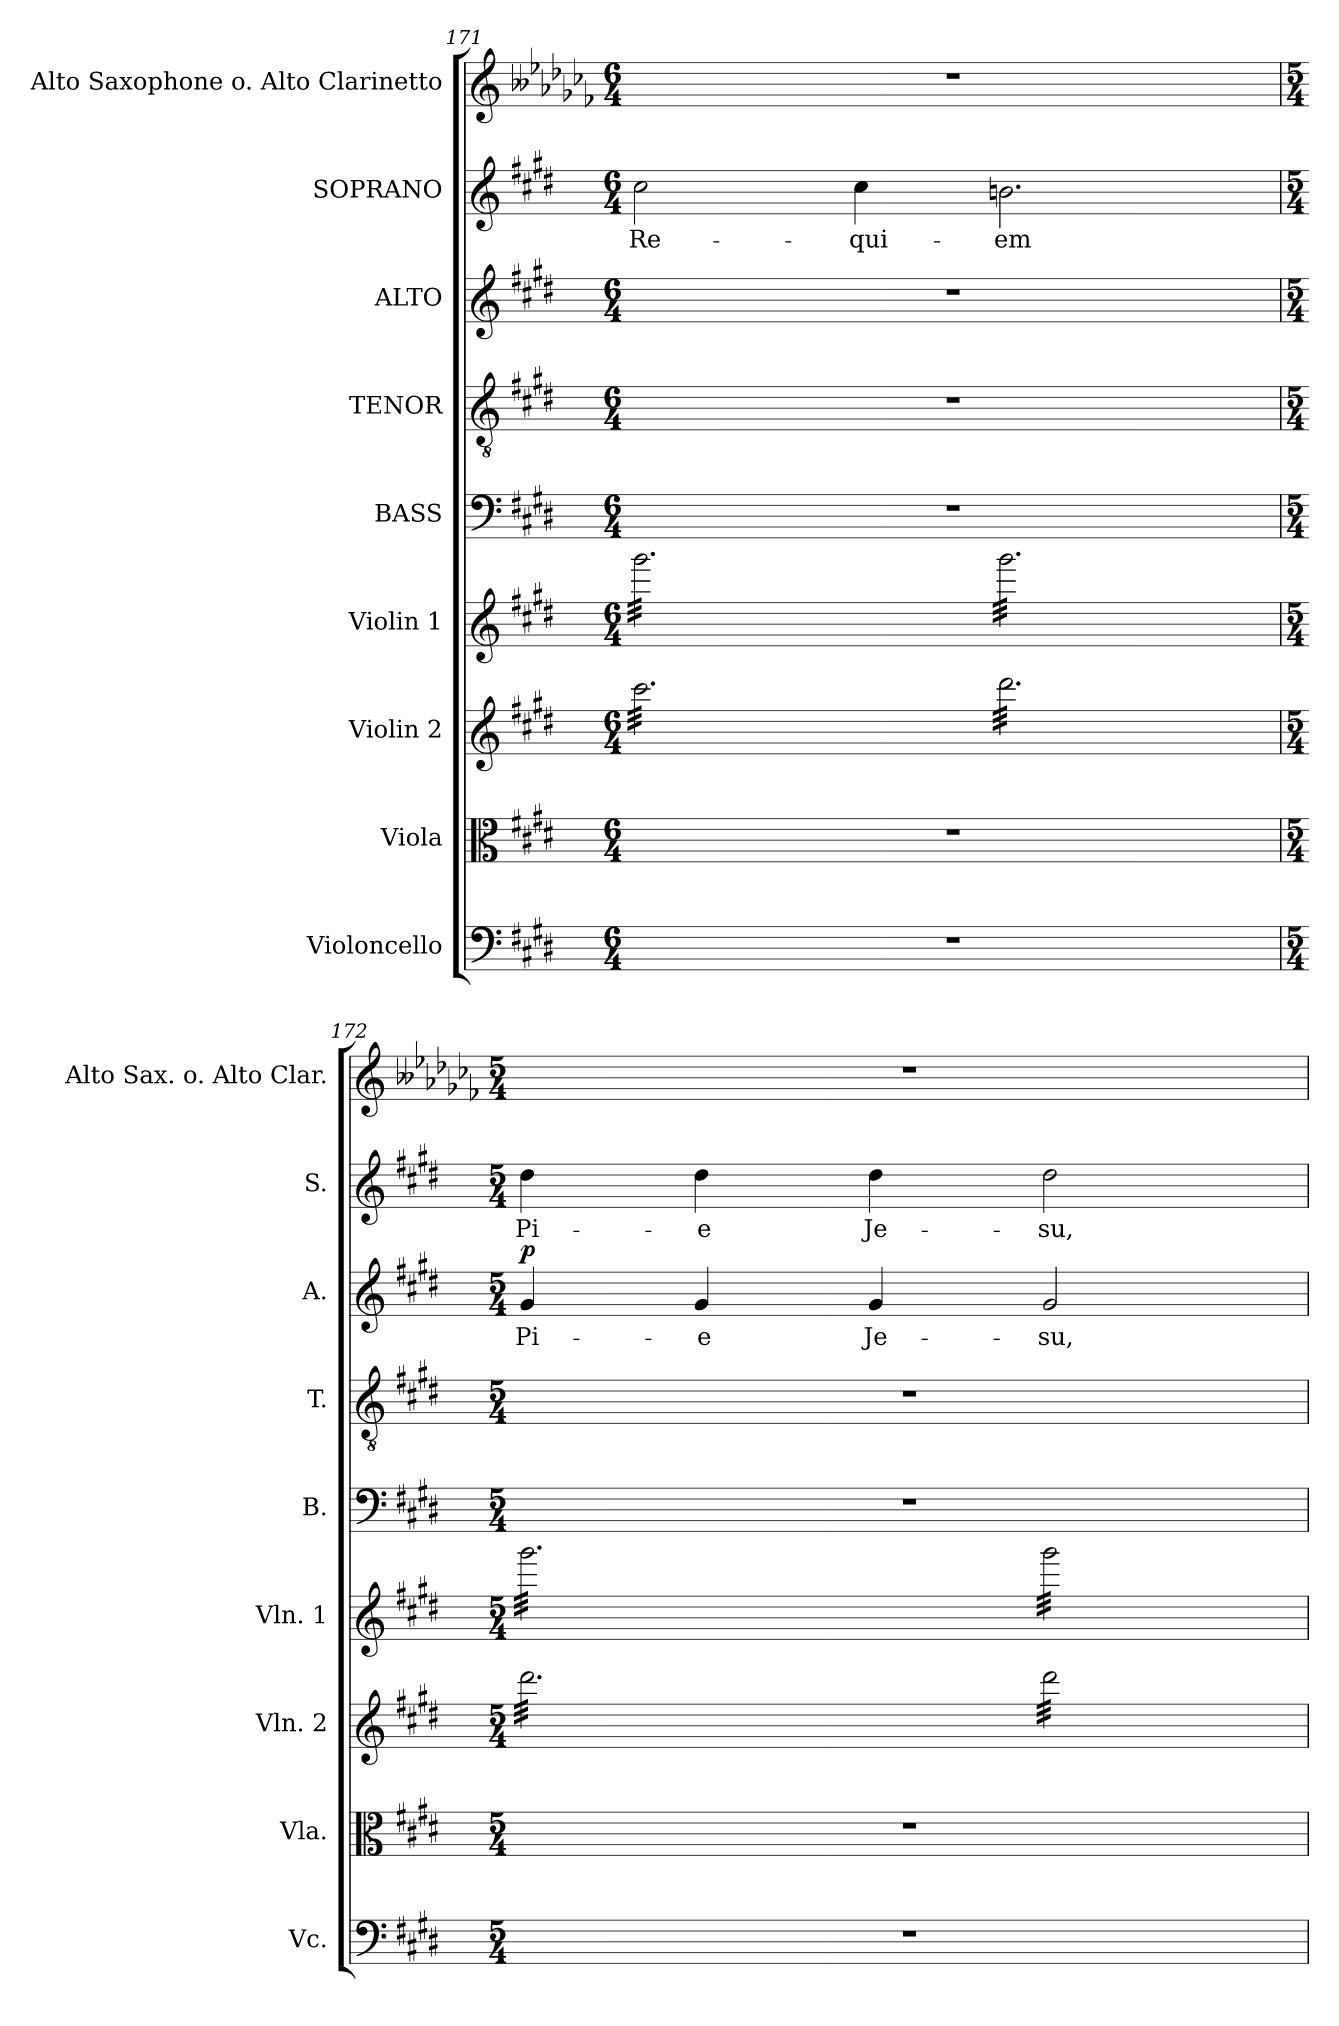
**kern	**kern	**kern	**kern	**kern	**kern	**kern	**text	**dynam	**kern	**text	**kern
*part9	*part8	*part7	*part6	*part5	*part4	*part3	*part3	*part3	*part2	*part2	*part1
*staff9	*staff8	*staff7	*staff6	*staff5	*staff4	*staff3	*staff3	*staff3	*staff2	*staff2	*staff1
*I"Violoncello	*I"Viola	*I"Violin 2	*I"Violin 1	*I"BASS	*I"TENOR	*I"ALTO	*	*	*I"SOPRANO	*	*I"Alto Saxophone o. Alto Clarinetto
*I'Vc.	*I'Vla.	*I'Vln. 2	*I'Vln. 1	*I'B.	*I'T.	*I'A.	*	*	*I'S.	*	*I'Alto Sax. o. Alto Clar.
*clefF4	*clefC3	*clefG2	*clefG2	*clefF4	*clefGv2	*clefG2	*	*	*clefG2	*	*clefG2
*	*	*	*	*	*ITrd7c12	*	*	*	*	*	*ITrd5c9
*k[f#c#g#d#]	*k[f#c#g#d#]	*k[f#c#g#d#]	*k[f#c#g#d#]	*k[f#c#g#d#]	*k[f#c#g#d#]	*k[f#c#g#d#]	*	*	*k[f#c#g#d#]	*	*k[b--e-a-d-g-c-f-]
*E:	*E:	*E:	*E:	*E:	*E:	*E:	*	*	*E:	*	*F-:
*M6/4	*M6/4	*M6/4	*M6/4	*M6/4	*M6/4	*M6/4	*	*	*M6/4	*	*M6/4
=171	=171	=171	=171	=171	=171	=171	=171	=171	=171	=171	=171
!LO:N:vis=1	!LO:N:vis=1	!	!	!LO:N:vis=1	!LO:N:vis=1	!LO:N:vis=1	!	!	!	!	!
!	!	!	!	!	!	!	!	!	!	!LO:LY:b:color=#000000	!LO:N:vis=1
*	*	*tremolo	*	*	*	*	*	*	*	*	*
*	*	*	*tremolo	*	*	*	*	*	*	*	*
1.r	1.r	32ccc#i\LLL	32ggg#i\LLL	1.r	1.r	1.r	.	.	2cc#i\	Re-	1.r
.	.	32ccc#i\	32ggg#i\	.	.	.	.	.	.	.	.
.	.	32ccc#i\	32ggg#i\	.	.	.	.	.	.	.	.
.	.	32ccc#i\	32ggg#i\	.	.	.	.	.	.	.	.
.	.	32ccc#i\	32ggg#i\	.	.	.	.	.	.	.	.
.	.	32ccc#i\	32ggg#i\	.	.	.	.	.	.	.	.
.	.	32ccc#i\	32ggg#i\	.	.	.	.	.	.	.	.
.	.	32ccc#i\	32ggg#i\	.	.	.	.	.	.	.	.
.	.	32ccc#i\	32ggg#i\	.	.	.	.	.	.	.	.
.	.	32ccc#i\	32ggg#i\	.	.	.	.	.	.	.	.
.	.	32ccc#i\	32ggg#i\	.	.	.	.	.	.	.	.
.	.	32ccc#i\	32ggg#i\	.	.	.	.	.	.	.	.
.	.	32ccc#i\	32ggg#i\	.	.	.	.	.	.	.	.
.	.	32ccc#i\	32ggg#i\	.	.	.	.	.	.	.	.
.	.	32ccc#i\	32ggg#i\	.	.	.	.	.	.	.	.
.	.	32ccc#i\	32ggg#i\	.	.	.	.	.	.	.	.
!	!	!	!	!	!	!	!	!	!	!LO:LY:b:color=#000000	!
.	.	32ccc#i\	32ggg#i\	.	.	.	.	.	4cc#i\	-qui-	.
.	.	32ccc#i\	32ggg#i\	.	.	.	.	.	.	.	.
.	.	32ccc#i\	32ggg#i\	.	.	.	.	.	.	.	.
.	.	32ccc#i\	32ggg#i\	.	.	.	.	.	.	.	.
.	.	32ccc#i\	32ggg#i\	.	.	.	.	.	.	.	.
.	.	32ccc#i\	32ggg#i\	.	.	.	.	.	.	.	.
.	.	32ccc#i\	32ggg#i\	.	.	.	.	.	.	.	.
.	.	32ccc#i\JJJ	32ggg#i\JJJ	.	.	.	.	.	.	.	.
!	!	!	!	!	!	!	!	!	!	!LO:LY:b:color=#000000	!
.	.	32ddd#i\LLL	32ggg#i\LLL	.	.	.	.	.	2.bni\	-em	.
.	.	32ddd#i\	32ggg#i\	.	.	.	.	.	.	.	.
.	.	32ddd#i\	32ggg#i\	.	.	.	.	.	.	.	.
.	.	32ddd#i\	32ggg#i\	.	.	.	.	.	.	.	.
.	.	32ddd#i\	32ggg#i\	.	.	.	.	.	.	.	.
.	.	32ddd#i\	32ggg#i\	.	.	.	.	.	.	.	.
.	.	32ddd#i\	32ggg#i\	.	.	.	.	.	.	.	.
.	.	32ddd#i\	32ggg#i\	.	.	.	.	.	.	.	.
.	.	32ddd#i\	32ggg#i\	.	.	.	.	.	.	.	.
.	.	32ddd#i\	32ggg#i\	.	.	.	.	.	.	.	.
.	.	32ddd#i\	32ggg#i\	.	.	.	.	.	.	.	.
.	.	32ddd#i\	32ggg#i\	.	.	.	.	.	.	.	.
.	.	32ddd#i\	32ggg#i\	.	.	.	.	.	.	.	.
.	.	32ddd#i\	32ggg#i\	.	.	.	.	.	.	.	.
.	.	32ddd#i\	32ggg#i\	.	.	.	.	.	.	.	.
.	.	32ddd#i\	32ggg#i\	.	.	.	.	.	.	.	.
.	.	32ddd#i\	32ggg#i\	.	.	.	.	.	.	.	.
.	.	32ddd#i\	32ggg#i\	.	.	.	.	.	.	.	.
.	.	32ddd#i\	32ggg#i\	.	.	.	.	.	.	.	.
.	.	32ddd#i\	32ggg#i\	.	.	.	.	.	.	.	.
.	.	32ddd#i\	32ggg#i\	.	.	.	.	.	.	.	.
.	.	32ddd#i\	32ggg#i\	.	.	.	.	.	.	.	.
.	.	32ddd#i\	32ggg#i\	.	.	.	.	.	.	.	.
.	.	32ddd#i\JJJ	32ggg#i\JJJ	.	.	.	.	.	.	.	.
!!LO:PB:g=z
=172	=172	=172	=172	=172	=172	=172	=172	=172	=172	=172	=172
*M5/4	*M5/4	*M5/4	*M5/4	*M5/4	*M5/4	*M5/4	*	*	*M5/4	*	*M5/4
!LO:N:vis=1	!LO:N:vis=1	!	!	!LO:N:vis=1	!LO:N:vis=1	!	!	!	!	!	!
!	!	!	!	!	!	!	!LO:LY:b:color=#000000	!	!	!	!
!	!	!	!	!	!	!	!	!	!	!LO:LY:b:color=#000000	!LO:N:vis=1
4%5r	4%5r	32ddd#i\LLL	32ggg#i\LLL	4%5r	4%5r	4g#i/	Pi-	p	4dd#i\	Pi-	4%5r
.	.	32ddd#i\	32ggg#i\	.	.	.	.	.	.	.	.
.	.	32ddd#i\	32ggg#i\	.	.	.	.	.	.	.	.
.	.	32ddd#i\	32ggg#i\	.	.	.	.	.	.	.	.
.	.	32ddd#i\	32ggg#i\	.	.	.	.	.	.	.	.
.	.	32ddd#i\	32ggg#i\	.	.	.	.	.	.	.	.
.	.	32ddd#i\	32ggg#i\	.	.	.	.	.	.	.	.
.	.	32ddd#i\	32ggg#i\	.	.	.	.	.	.	.	.
!	!	!	!	!	!	!	!LO:LY:b:color=#000000	!	!	!	!
!	!	!	!	!	!	!	!	!	!	!LO:LY:b:color=#000000	!
.	.	32ddd#i\	32ggg#i\	.	.	4g#i/	-e	.	4dd#i\	-e	.
.	.	32ddd#i\	32ggg#i\	.	.	.	.	.	.	.	.
.	.	32ddd#i\	32ggg#i\	.	.	.	.	.	.	.	.
.	.	32ddd#i\	32ggg#i\	.	.	.	.	.	.	.	.
.	.	32ddd#i\	32ggg#i\	.	.	.	.	.	.	.	.
.	.	32ddd#i\	32ggg#i\	.	.	.	.	.	.	.	.
.	.	32ddd#i\	32ggg#i\	.	.	.	.	.	.	.	.
.	.	32ddd#i\	32ggg#i\	.	.	.	.	.	.	.	.
!	!	!	!	!	!	!	!LO:LY:b:color=#000000	!	!	!	!
!	!	!	!	!	!	!	!	!	!	!LO:LY:b:color=#000000	!
.	.	32ddd#i\	32ggg#i\	.	.	4g#i/	Je-	.	4dd#i\	Je-	.
.	.	32ddd#i\	32ggg#i\	.	.	.	.	.	.	.	.
.	.	32ddd#i\	32ggg#i\	.	.	.	.	.	.	.	.
.	.	32ddd#i\	32ggg#i\	.	.	.	.	.	.	.	.
.	.	32ddd#i\	32ggg#i\	.	.	.	.	.	.	.	.
.	.	32ddd#i\	32ggg#i\	.	.	.	.	.	.	.	.
.	.	32ddd#i\	32ggg#i\	.	.	.	.	.	.	.	.
.	.	32ddd#i\JJJ	32ggg#i\JJJ	.	.	.	.	.	.	.	.
!	!	!	!	!	!	!	!LO:LY:b:color=#000000	!	!	!	!
!	!	!	!	!	!	!	!	!	!	!LO:LY:b:color=#000000	!
.	.	32ddd#i\LLL	32ggg#i\LLL	.	.	2g#i/	-su,	.	2dd#i\	-su,	.
.	.	32ddd#i\	32ggg#i\	.	.	.	.	.	.	.	.
.	.	32ddd#i\	32ggg#i\	.	.	.	.	.	.	.	.
.	.	32ddd#i\	32ggg#i\	.	.	.	.	.	.	.	.
.	.	32ddd#i\	32ggg#i\	.	.	.	.	.	.	.	.
.	.	32ddd#i\	32ggg#i\	.	.	.	.	.	.	.	.
.	.	32ddd#i\	32ggg#i\	.	.	.	.	.	.	.	.
.	.	32ddd#i\	32ggg#i\	.	.	.	.	.	.	.	.
.	.	32ddd#i\	32ggg#i\	.	.	.	.	.	.	.	.
.	.	32ddd#i\	32ggg#i\	.	.	.	.	.	.	.	.
.	.	32ddd#i\	32ggg#i\	.	.	.	.	.	.	.	.
.	.	32ddd#i\	32ggg#i\	.	.	.	.	.	.	.	.
.	.	32ddd#i\	32ggg#i\	.	.	.	.	.	.	.	.
.	.	32ddd#i\	32ggg#i\	.	.	.	.	.	.	.	.
.	.	32ddd#i\	32ggg#i\	.	.	.	.	.	.	.	.
.	.	32ddd#i\JJJ	32ggg#i\JJJ	.	.	.	.	.	.	.	.
*	*	*	*Xtremolo	*	*	*	*	*	*	*	*
*	*	*Xtremolo	*	*	*	*	*	*	*	*	*
=	=	=	=	=	=	=	=	=	=	=	=
*-	*-	*-	*-	*-	*-	*-	*-	*-	*-	*-	*-
